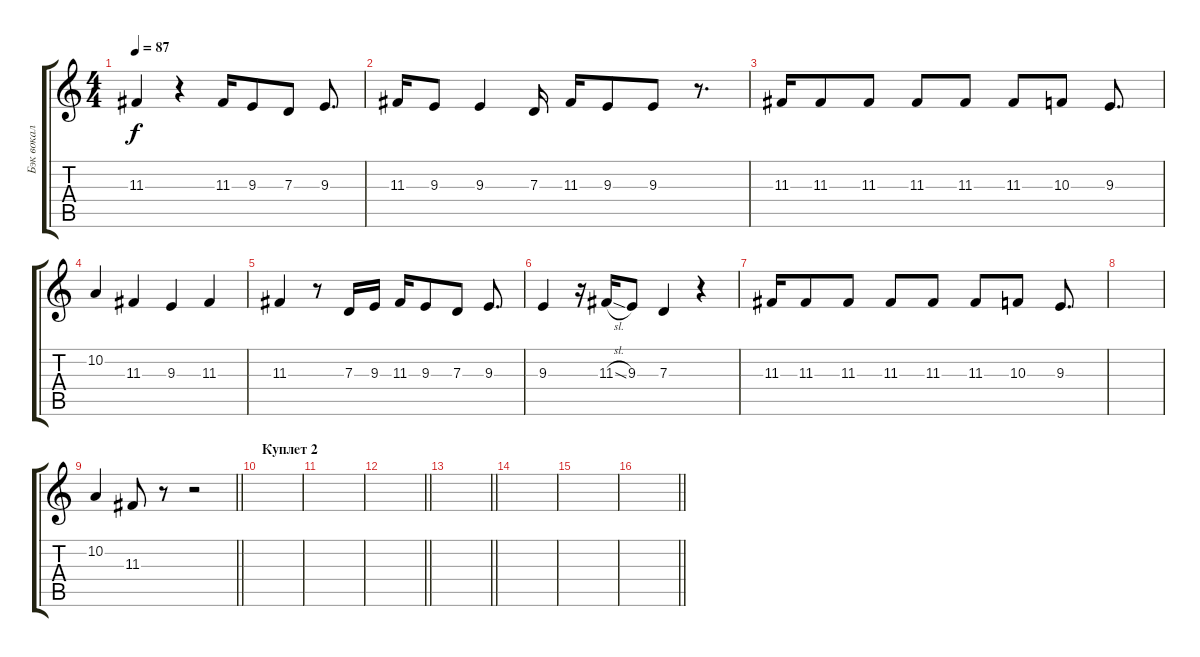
\track ("Бэк вокал" "Бэк вокал") {instrument honkytonkpiano}
\staff {score tabs}
\tuning (E4 B3 G3 D3 A2 E2) {hide}
\ts (4 4)
\tempo 87
\clef g2
\ks c
11.3.4{dy f} r.4 11.3.16 9.3.8 7.3.8 9.3.8{d} |
11.3.16 9.3.8 9.3.4 7.3.16 11.3.16 9.3.8 9.3.8 r.8{d} |
11.3.16 11.3.8 11.3.8 11.3.8 11.3.8 11.3.8 10.3.8 9.3.8{d} |
10.2.4 11.3.4 9.3.4 11.3.4 |
11.3.4 r.8 7.3.16 9.3.16 11.3.16 9.3.8 7.3.8 9.3.8{d} |
9.3.4 r.16 11.3{sl}.16 9.3.8 7.3.4 r.4 |
11.3.16 11.3.8 11.3.8 11.3.8 11.3.8 11.3.8 10.3.8 9.3.8{d} |
|
\barLineRight lightlight
10.2.4 11.3.8 r.8 r.2 |
\section ("" "Куплет 2")
|
|
\barLineRight lightlight
|
\barLineRight lightlight
|
|
|
\barLineRight lightlight
